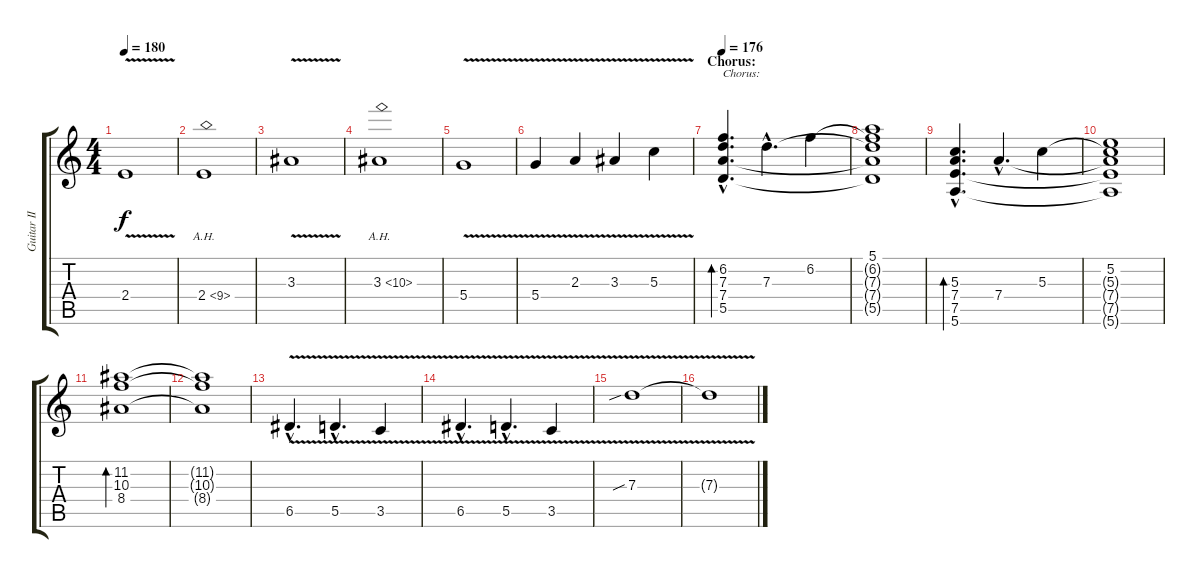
\track ("Guitar II" "Guitar II") {instrument distortionguitar}
\staff {score tabs}
\tuning (E4 B3 G3 D3 A2 E2) {hide}
\ts (4 4)
\tempo 180
\clef g2
\ks c
2.4{v}.1{dy f} |
2.4{ah 7}.1 |
3.3{v}.1 |
3.3{ah 7}.1 |
5.4{v}.1 |
5.4{v}.4 2.3{v}.4 3.3{v}.4 5.3{v}.4 |
\section ("" "Chorus:")
\tempo 176
(6.2{hac} 7.3{hac} 7.4{hac} 5.5{hac}).4{d bd 240 txt "Chorus:" instrument acousticguitarsteel} 7.3{hac}.4{d} 6.2.4 |
(5.1 6.2{t} 7.3{t} 7.4{t} 5.5{t}).1 |
(5.3{hac} 7.4{hac} 7.5{hac} 5.6{hac}).4{d bd 240} 7.4{hac}.4{d} 5.3.4 |
(5.2 5.3{t} 7.4{t} 7.5{t} 5.6{t}).1 |
(11.2 10.3 8.4).1{bd 240} |
(11.2{t} 10.3{t} 8.4{t}).1 |
6.5{v hac}.4{d instrument distortionguitar} 5.5{v hac}.4{d} 3.5{v}.4 |
6.5{v hac}.4{d} 5.5{v hac}.4{d} 3.5{v}.4 |
7.3{v sib}.1 |
7.3{t}.1
